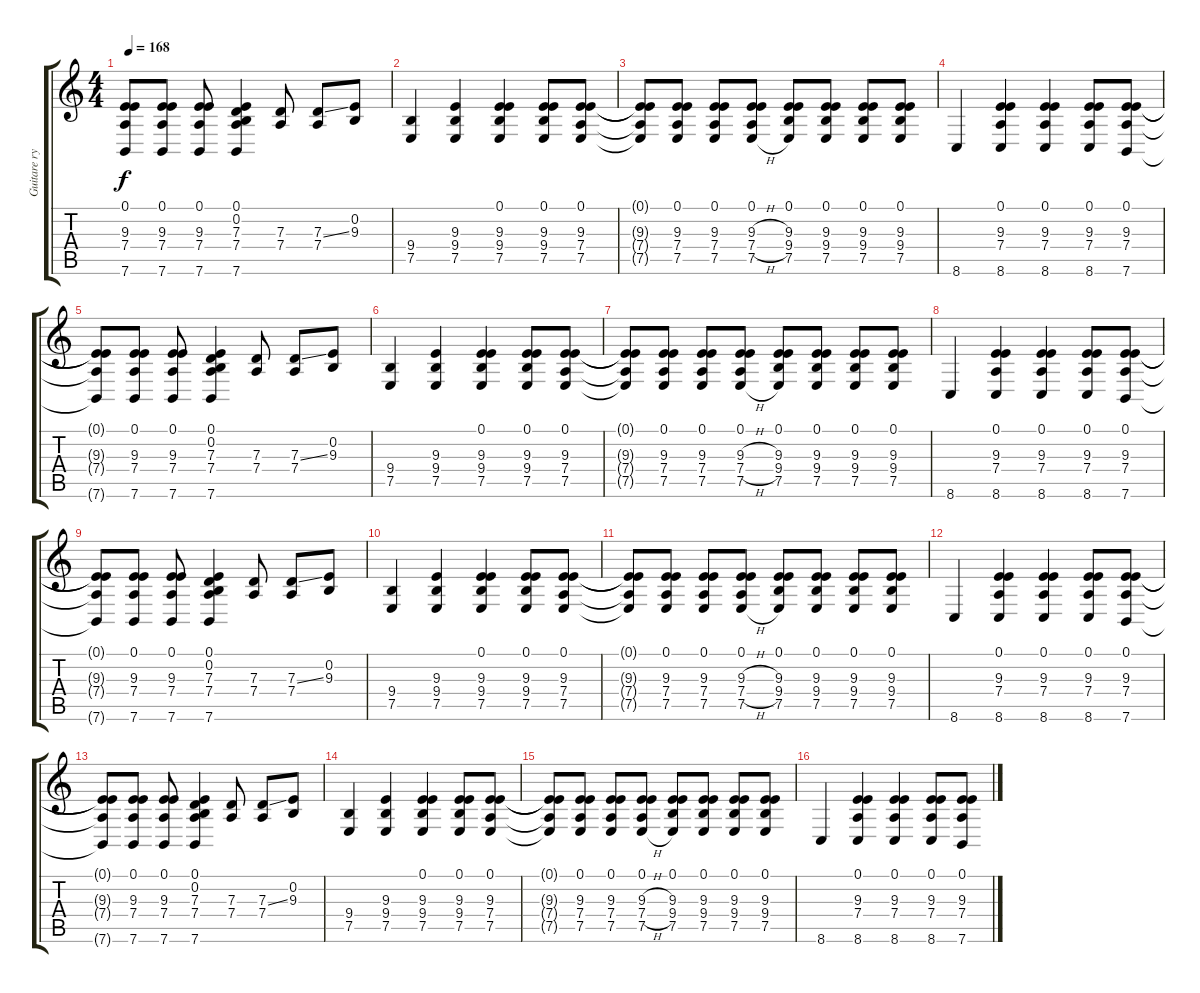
\track ("Guitare rythmique" "Guitare ry") {instrument fx4atmosphere}
\staff {score tabs}
\tuning (E4 B3 G3 D3 A2 E2) {hide}
\ts (4 4)
\tempo 168
\clef g2
\ks c
(0.1{t} 9.3{t} 7.4{t} 7.6{t}).8{dy f} (0.1 9.3 7.4 7.6).8 (0.1 9.3 7.4 7.6).8 (0.1 0.2 7.3 7.4 7.6).4 (7.3 7.4).8 (7.3{ss} 7.4).8 (0.2 9.3).8 |
(9.4 7.5).4 (9.3 9.4 7.5).4 (0.1 9.3 9.4 7.5).4 (0.1 9.3 9.4 7.5).8 (0.1 9.3 7.4 7.5).8 |
(0.1{t} 9.3{t} 7.4{t} 7.5{t}).8 (0.1 9.3 7.4 7.5).8 (0.1 9.3 7.4 7.5).8 (0.1{h} 9.3{h} 7.4{h} 7.5{h}).8 (0.1 9.3 9.4 7.5).8 (0.1 9.3 9.4 7.5).8 (0.1 9.3 9.4 7.5).8 (0.1 9.3 9.4 7.5).8 |
8.6.4 (0.1 9.3 7.4 8.6).4 (0.1 9.3 7.4 8.6).4 (0.1 9.3 7.4 8.6).8 (0.1 9.3 7.4 7.6).8 |
(0.1{t} 9.3{t} 7.4{t} 7.6{t}).8 (0.1 9.3 7.4 7.6).8 (0.1 9.3 7.4 7.6).8 (0.1 0.2 7.3 7.4 7.6).4 (7.3 7.4).8 (7.3{ss} 7.4).8 (0.2 9.3).8 |
(9.4 7.5).4 (9.3 9.4 7.5).4 (0.1 9.3 9.4 7.5).4 (0.1 9.3 9.4 7.5).8 (0.1 9.3 7.4 7.5).8 |
(0.1{t} 9.3{t} 7.4{t} 7.5{t}).8 (0.1 9.3 7.4 7.5).8 (0.1 9.3 7.4 7.5).8 (0.1{h} 9.3{h} 7.4{h} 7.5{h}).8 (0.1 9.3 9.4 7.5).8 (0.1 9.3 9.4 7.5).8 (0.1 9.3 9.4 7.5).8 (0.1 9.3 9.4 7.5).8 |
8.6.4 (0.1 9.3 7.4 8.6).4 (0.1 9.3 7.4 8.6).4 (0.1 9.3 7.4 8.6).8 (0.1 9.3 7.4 7.6).8 |
(0.1{t} 9.3{t} 7.4{t} 7.6{t}).8 (0.1 9.3 7.4 7.6).8 (0.1 9.3 7.4 7.6).8 (0.1 0.2 7.3 7.4 7.6).4 (7.3 7.4).8 (7.3{ss} 7.4).8 (0.2 9.3).8 |
(9.4 7.5).4 (9.3 9.4 7.5).4 (0.1 9.3 9.4 7.5).4 (0.1 9.3 9.4 7.5).8 (0.1 9.3 7.4 7.5).8 |
(0.1{t} 9.3{t} 7.4{t} 7.5{t}).8 (0.1 9.3 7.4 7.5).8 (0.1 9.3 7.4 7.5).8 (0.1{h} 9.3{h} 7.4{h} 7.5{h}).8 (0.1 9.3 9.4 7.5).8 (0.1 9.3 9.4 7.5).8 (0.1 9.3 9.4 7.5).8 (0.1 9.3 9.4 7.5).8 |
8.6.4 (0.1 9.3 7.4 8.6).4 (0.1 9.3 7.4 8.6).4 (0.1 9.3 7.4 8.6).8 (0.1 9.3 7.4 7.6).8 |
(0.1{t} 9.3{t} 7.4{t} 7.6{t}).8 (0.1 9.3 7.4 7.6).8 (0.1 9.3 7.4 7.6).8 (0.1 0.2 7.3 7.4 7.6).4 (7.3 7.4).8 (7.3{ss} 7.4).8 (0.2 9.3).8 |
(9.4 7.5).4 (9.3 9.4 7.5).4 (0.1 9.3 9.4 7.5).4 (0.1 9.3 9.4 7.5).8 (0.1 9.3 7.4 7.5).8 |
(0.1{t} 9.3{t} 7.4{t} 7.5{t}).8 (0.1 9.3 7.4 7.5).8 (0.1 9.3 7.4 7.5).8 (0.1{h} 9.3{h} 7.4{h} 7.5{h}).8 (0.1 9.3 9.4 7.5).8 (0.1 9.3 9.4 7.5).8 (0.1 9.3 9.4 7.5).8 (0.1 9.3 9.4 7.5).8 |
8.6.4 (0.1 9.3 7.4 8.6).4 (0.1 9.3 7.4 8.6).4 (0.1 9.3 7.4 8.6).8 (0.1 9.3 7.4 7.6).8
